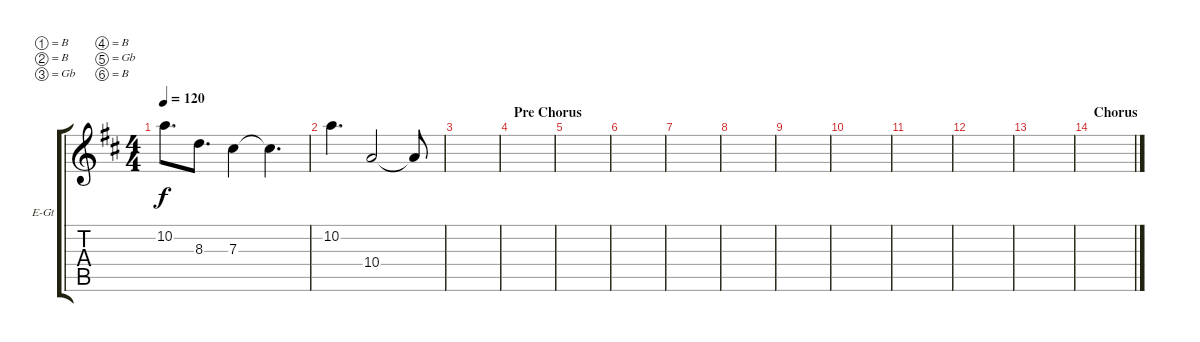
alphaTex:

\defaultSystemsLayout 4
\bracketExtendMode groupsimilarinstruments
\firstSystemTrackNameOrientation horizontal
\otherSystemsTrackNameOrientation horizontal
\track ("Eric" "E-Gt") {instrument distortionguitar}
\staff {score tabs}
\tuning (B3 B3 Gb3 B2 Gb2 B1)
\ts (4 4)
\tempo 120
\clef g2
\ks bminor
10.2.8{d dy f} 8.3.8{d} 7.3.4 7.3{t}.4{d} |
10.2.4{d} 10.4.2 10.4{t}.8 |
|
\section ("" "Pre Chorus")
|
|
|
|
|
|
|
|
|
|
\section ("" "Chorus")
